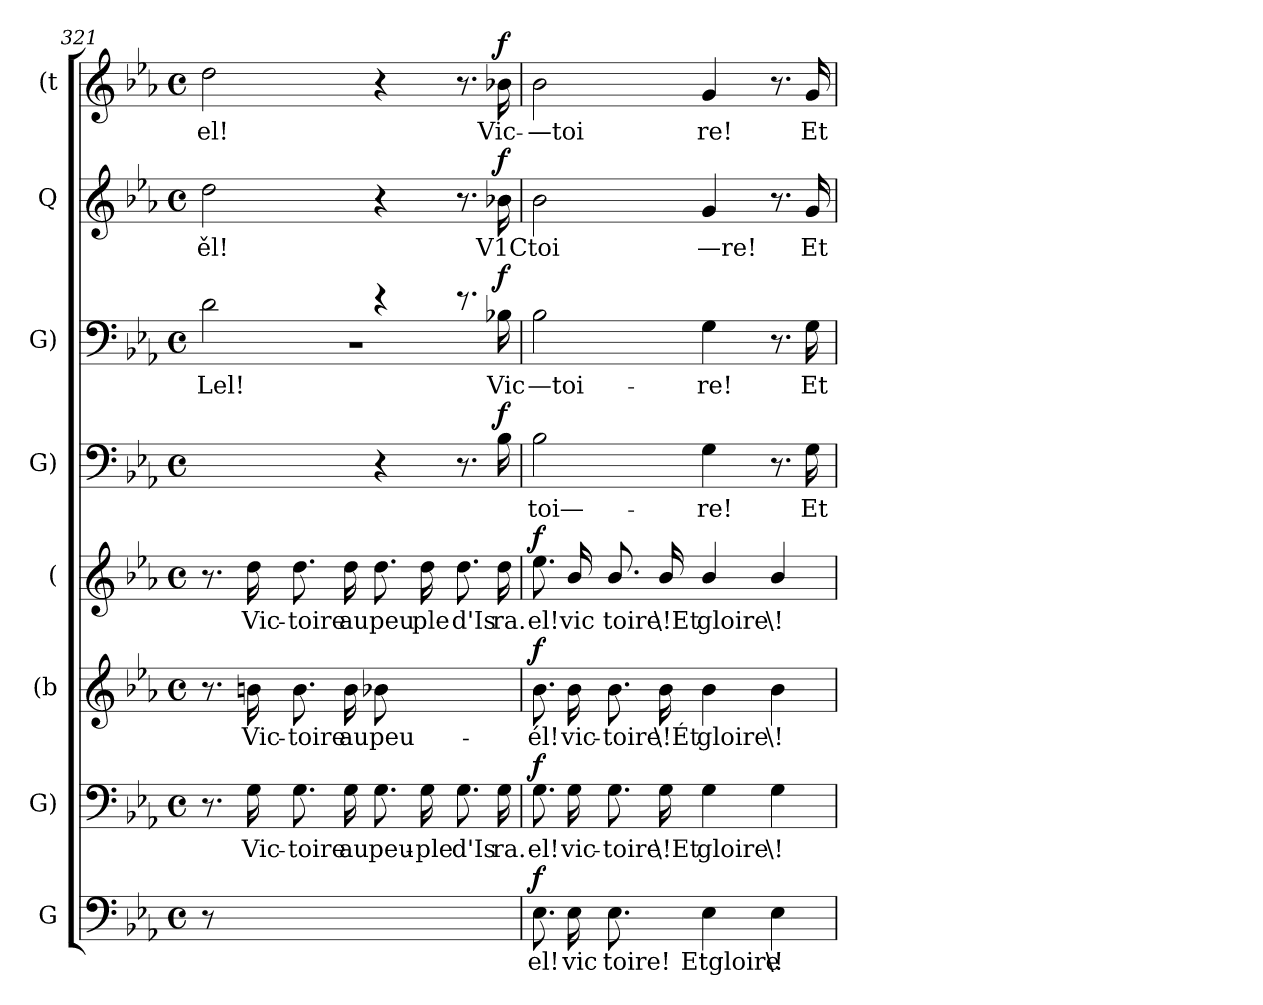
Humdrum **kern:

**kern	**text	**dynam	**kern	**text	**dynam	**kern	**text	**dynam	**kern	**text	**dynam	**kern	**text	**dynam	**kern	**text	**dynam	**kern	**text	**dynam	**kern	**text	**dynam
*part8	*part8	*part8	*part7	*part7	*part7	*part6	*part6	*part6	*part5	*part5	*part5	*part4	*part4	*part4	*part3	*part3	*part3	*part2	*part2	*part2	*part1	*part1	*part1
*staff8	*staff8	*staff8	*staff7	*staff7	*staff7	*staff6	*staff6	*staff6	*staff5	*staff5	*staff5	*staff4	*staff4	*staff4	*staff3	*staff3	*staff3	*staff2	*staff2	*staff2	*staff1	*staff1	*staff1
*I"G	*	*	*I"G)	*	*	*I"(b	*	*	*I"(	*	*	*I"G)	*	*	*I"G)	*	*	*I"Q	*	*	*I"(t	*	*
*clefF4	*	*	*clefF4	*	*	*clefG2	*	*	*clefG2	*	*	*clefF4	*	*	*clefF4	*	*	*clefG2	*	*	*clefG2	*	*
*k[b-e-a-]	*	*	*k[b-e-a-]	*	*	*k[b-e-a-]	*	*	*k[b-e-a-]	*	*	*k[b-e-a-]	*	*	*k[b-e-a-]	*	*	*k[b-e-a-]	*	*	*k[b-e-a-]	*	*
*M4/4	*	*	*M4/4	*	*	*M4/4	*	*	*M4/4	*	*	*M4/4	*	*	*M4/4	*	*	*M4/4	*	*	*M4/4	*	*
*met(c)	*	*	*met(c)	*	*	*met(c)	*	*	*met(c)	*	*	*met(c)	*	*	*met(c)	*	*	*met(c)	*	*	*met(c)	*	*
=321	=321	=321	=321	=321	=321	=321	=321	=321	=321	=321	=321	=321	=321	=321	=321	=321	=321	=321	=321	=321	=321	=321	=321
*	*	*	*	*	*	*	*	*	*	*	*	*	*	*	*^	*	*	*	*	*	*	*	*
8r	.	.	8.r	.	.	8.r	.	.	8.r	.	.	8.ryy	.	.	2di\	1r	Lel!	.	2ddi\	ěl!	.	2ddi\	el!	.
2..ryy	.	.	.	.	.	.	.	.	.	.	.	.	.	.	.	.	.	.	.	.	.	.	.	.
.	.	.	16Gi\	Vic-	.	16bni\	Vic-	.	16ddi\	Vic-	.	16ryy	.	.	.	.	.	.	.	.	.	.	.	.
.	.	.	8.Gi\	toire	.	8.bi\	toire	.	8.ddi\	toire	.	8.ryy	.	.	.	.	.	.	.	.	.	.	.	.
.	.	.	16Gi\	au	.	16bi\	au	.	16ddi\	au	.	16ryy	.	.	.	.	.	.	.	.	.	.	.	.
.	.	.	8.Gi\	peu-	.	8b-Xi\	peu-	.	8.ddi\	peu	.	4r	.	.	4r	.	.	.	4r	.	.	4r	.	.
.	.	.	.	.	.	4.ryy	.	.	.	.	.	.	.	.	.	.	.	.	.	.	.	.	.	.
.	.	.	16Gi\	ple	.	.	.	.	16ddi\	ple	.	.	.	.	.	.	.	.	.	.	.	.	.	.
.	.	.	8.Gi\	d'Is	.	.	.	.	8.ddi\	d'Is	.	8.r	.	.	8.r	.	.	.	8.r	.	.	8.r	.	.
!	!	!	!	!	!	!	!	!	!	!	!	!	!	!LO:DY:a	!	!	!	!LO:DY:a	!	!	!LO:DY:a	!	!	!LO:DY:a
.	.	.	16Gi\	ra.	.	.	.	.	16ddi\	ra.	.	16B-i\	.	f	16B-Xi\	.	Vic	f	16b-Xi\	V1C	f	16b-Xi\	Vic-	f
*	*	*	*	*	*	*	*	*	*	*	*	*	*	*	*v	*v	*	*	*	*	*	*	*	*
!!LO:PB:g=z
=322	=322	=322	=322	=322	=322	=322	=322	=322	=322	=322	=322	=322	=322	=322	=322	=322	=322	=322	=322	=322	=322	=322	=322
!	!	!LO:DY:a	!	!	!LO:DY:a	!	!	!LO:DY:a	!	!	!LO:DY:a	!	!	!	!	!	!	!	!	!	!	!	!
8.E-i\	el!	f	8.Gi\	el!	f	8.b-i\	él!	f	8.ee-i\	el!	f	2B-i\	toi—-	.	2B-i\	—toi-	.	2b-i\	toi	.	2b-i\	—toi	.
16E-i\	vic	.	16Gi\	vic-	.	16b-i\	vic-	.	16b-i/	vic	.	.	.	.	.	.	.	.	.	.	.	.	.
8.E-i\	toire!	.	8.Gi\	toire	.	8.b-i\	toire	.	8.b-i/	toire	.	.	.	.	.	.	.	.	.	.	.	.	.
16ryy	.	.	16Gi\	\!Et	.	16b-i\	\!Ét	.	16b-i/	\!Et	.	.	.	.	.	.	.	.	.	.	.	.	.
4E-i\	Etgloire	.	4Gi\	gloire	.	4b-i\	gloire	.	4b-i/	gloire	.	4Gi\	re!	.	4Gi\	re!	.	4gi/	—re!	.	4gi/	re!	.
4E-i\	\!	.	4Gi\	\!	.	4b-i\	\!	.	4b-i/	\!	.	8.r	.	.	8.r	.	.	8.r	.	.	8.r	.	.
.	.	.	.	.	.	.	.	.	.	.	.	16Gi\	Et	.	16Gi\	Et	.	16gi/	Et	.	16gi/	Et	.
=	=	=	=	=	=	=	=	=	=	=	=	=	=	=	=	=	=	=	=	=	=	=	=
*-	*-	*-	*-	*-	*-	*-	*-	*-	*-	*-	*-	*-	*-	*-	*-	*-	*-	*-	*-	*-	*-	*-	*-
